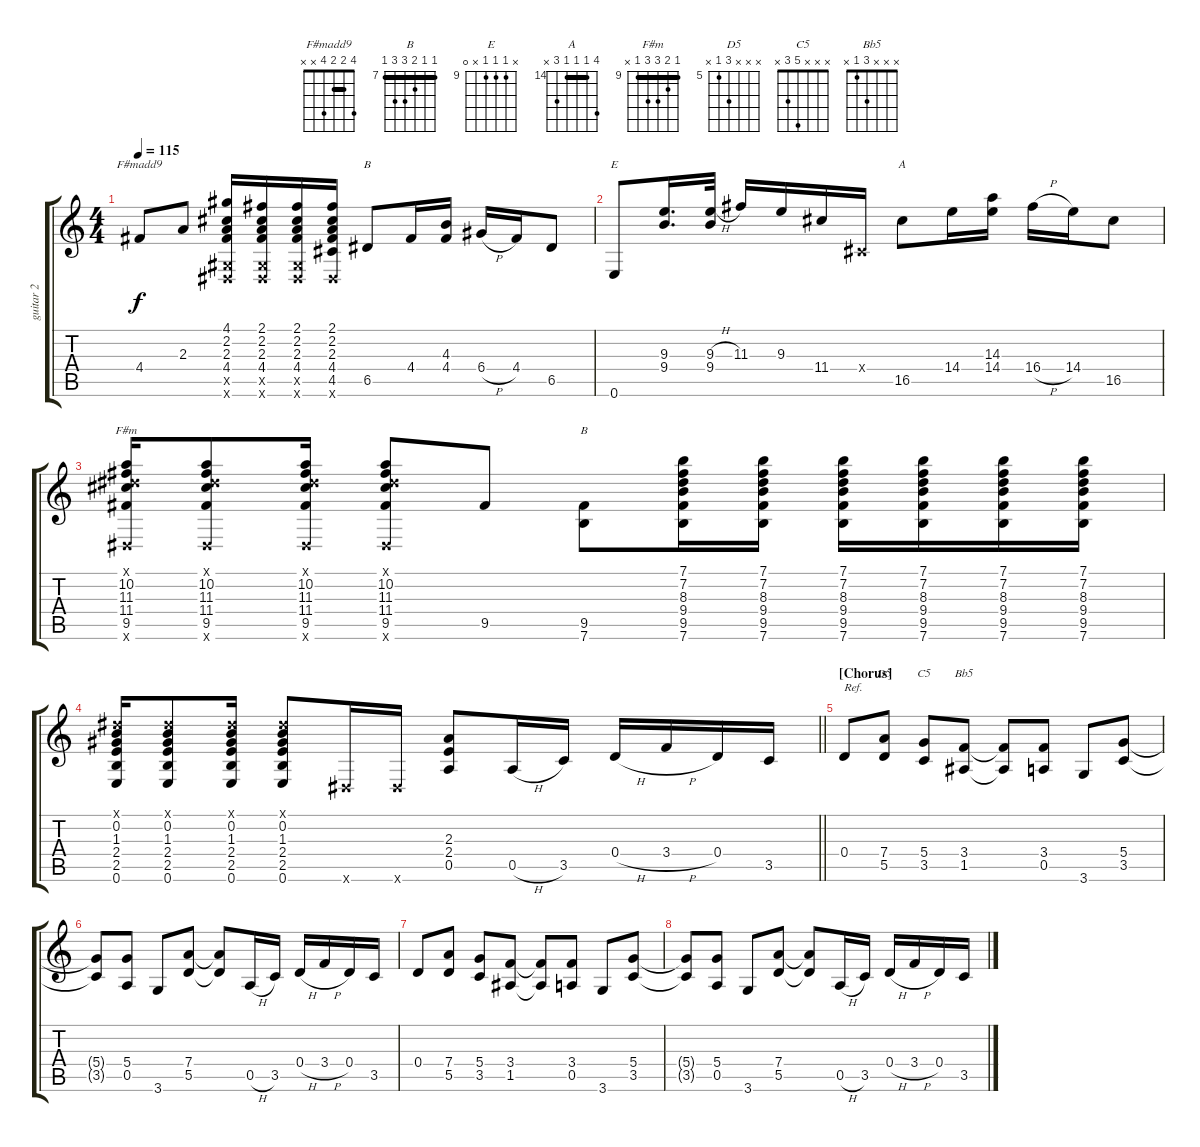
\track ("guitar 2" "guitar 2") {instrument overdrivenguitar}
\staff {score tabs}
\tuning (E4 B3 G3 D3 A2 E2) {hide}
\chord ("F#madd9" 4 2 2 4 x x) {barre 2}
\chord ("B" 7 4 4 4 6 x) {firstfret 4 barre 4}
\chord ("E" x 9 9 9 x 0) {firstfret 9}
\chord ("A" 17 14 14 14 16 x) {firstfret 14 barre 14}
\chord ("F#m" 9 10 11 11 9 x) {firstfret 9 barre 9}
\chord ("B" 7 7 8 9 9 7) {firstfret 7 barre 7}
\chord ("D5" x x x 7 5 x) {firstfret 5}
\chord ("C5" x x x 5 3 x)
\chord ("Bb5" x x x 3 1 x)
\ts (4 4)
\tempo 115
\clef g2
\ks c
4.4.8{ch "F#madd9" dy f} 2.3.8 (4.1 2.2 2.3 4.4 -1.5{x} -1.6{x}).16 (2.1 2.2 2.3 4.4 -1.5{x} -1.6{x}).16 (2.1 2.2 2.3 4.4 -1.5{x} -1.6{x}).16 (2.1 2.2 2.3 4.4 4.5 -1.6{x}).16 6.5.8{ch "B"} 4.4.16 (4.3 4.4).16 6.4{h}.16 4.4.16 6.5.8 |
0.6.8{ch "E"} (9.3 9.4).16{d} (9.3{h} 9.4).32 11.3.16 9.3.16 11.4.16 -1.4{x}.16 16.5.8{ch "A"} 14.4.16 (14.3 14.4).16 16.4{h}.16 14.4.16 16.5.8 |
(-1.1{x} 10.2 11.3 11.4 9.5 -1.6{x}).16{ch "F#m"} (-1.1{x} 10.2 11.3 11.4 9.5 -1.6{x}).8 (-1.1{x} 10.2 11.3 11.4 9.5 -1.6{x}).16 (-1.1{x} 10.2 11.3 11.4 9.5 -1.6{x}).8 9.5.8 (9.5 7.6).8{ch "B"} (7.1 7.2 8.3 9.4 9.5 7.6).16 (7.1 7.2 8.3 9.4 9.5 7.6).16 (7.1 7.2 8.3 9.4 9.5 7.6).16 (7.1 7.2 8.3 9.4 9.5 7.6).16 (7.1 7.2 8.3 9.4 9.5 7.6).16 (7.1 7.2 8.3 9.4 9.5 7.6).16 |
\barLineRight lightlight
(-1.1{x} 0.2 1.3 2.4 2.5 0.6).16 (-1.1{x} 0.2 1.3 2.4 2.5 0.6).8 (-1.1{x} 0.2 1.3 2.4 2.5 0.6).16 (-1.1{x} 0.2 1.3 2.4 2.5 0.6).8 -1.6{x}.16 -1.6{x}.16 (2.3 2.4 0.5).8 0.5{h}.16 3.5.16 0.4{h}.16 3.4{h}.16 0.4.16 3.5.16 |
\section ("" "[Chorus]")
0.4.8{txt "Ref."} (7.4 5.5).8{ch "D5"} (5.4 3.5).8{ch "C5"} (3.4 1.5).8{ch "Bb5"} (3.4{t} 1.5{t}).8 (3.4 0.5).8 3.6.8 (5.4 3.5).8 |
(5.4{t} 3.5{t}).8 (5.4 0.5).8 3.6.8 (7.4 5.5).8 (7.4{t} 5.5{t}).8 0.5{h}.16 3.5.16 0.4{h}.16 3.4{h}.16 0.4.16 3.5.16 |
0.4.8 (7.4 5.5).8 (5.4 3.5).8 (3.4 1.5).8 (3.4{t} 1.5{t}).8 (3.4 0.5).8 3.6.8 (5.4 3.5).8 |
(5.4{t} 3.5{t}).8 (5.4 0.5).8 3.6.8 (7.4 5.5).8 (7.4{t} 5.5{t}).8 0.5{h}.16 3.5.16 0.4{h}.16 3.4{h}.16 0.4.16 3.5.16
